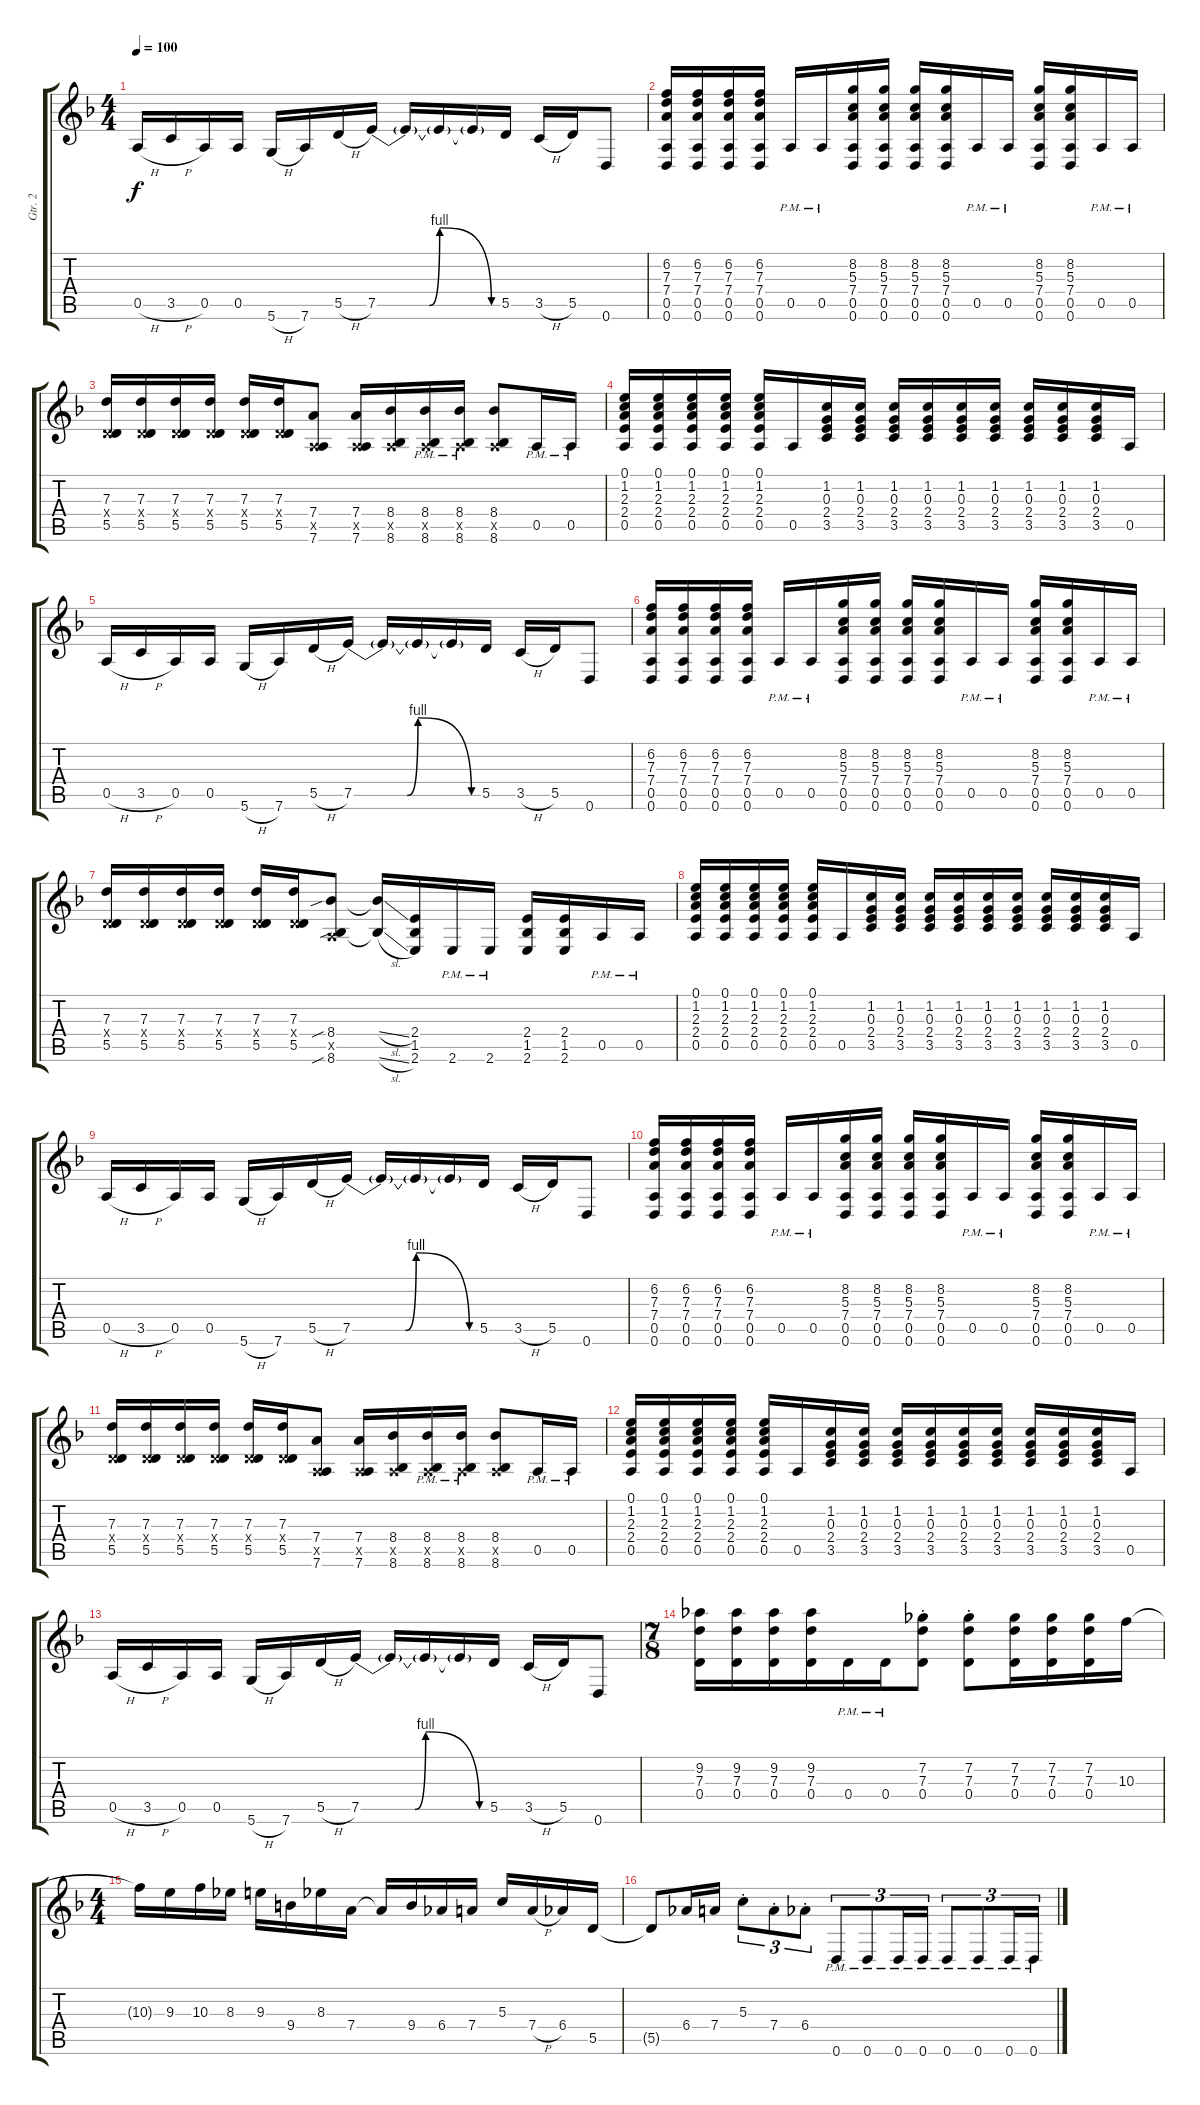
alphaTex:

\track ("Gtr. 2" "Gtr. 2") {instrument overdrivenguitar}
\staff {score tabs}
\tuning (E4 B3 G3 D3 A2 D2) {hide}
\ts (4 4)
\tempo 100
\clef g2
\ks f
0.5{h}.16{dy f} 3.5{h}.16 0.5.16 0.5.16 5.6{h}.16 7.6.16 5.5{h}.16 7.5{be (custom 0 0 25 0 30 4 55 0 60 0)}.16 7.5{t}.16 7.5{t}.16 7.5{t}.16 5.5.16 3.5{h}.16 5.5.16 0.6.8 |
(6.2 7.3 7.4 0.5 0.6).16 (6.2 7.3 7.4 0.5 0.6).16 (6.2 7.3 7.4 0.5 0.6).16 (6.2 7.3 7.4 0.5 0.6).16 0.5{pm}.16 0.5{pm}.16 (8.2 5.3 7.4 0.5 0.6).16 (8.2 5.3 7.4 0.5 0.6).16 (8.2 5.3 7.4 0.5 0.6).16 (8.2 5.3 7.4 0.5 0.6).16 0.5{pm}.16 0.5{pm}.16 (8.2 5.3 7.4 0.5 0.6).16 (8.2 5.3 7.4 0.5 0.6).16 0.5{pm}.16 0.5{pm}.16 |
(7.3 0.4{x} 5.5).16 (7.3 0.4{x} 5.5).16 (7.3 0.4{x} 5.5).16 (7.3 0.4{x} 5.5).16 (7.3 0.4{x} 5.5).16 (7.3 0.4{x} 5.5).16 (7.4 0.5{x} 7.6).8 (7.4 0.5{x} 7.6).16 (8.4 0.5{x} 8.6).16 (8.4 0.5{x} 8.6{pm}).16 (8.4 0.5{x} 8.6{pm}).16 (8.4 0.5{x} 8.6).8 0.5{pm}.16 0.5{pm}.16 |
(0.1 1.2 2.3 2.4 0.5).16 (0.1 1.2 2.3 2.4 0.5).16 (0.1 1.2 2.3 2.4 0.5).16 (0.1 1.2 2.3 2.4 0.5).16 (0.1 1.2 2.3 2.4 0.5).16 0.5.16 (1.2 0.3 2.4 3.5).16 (1.2 0.3 2.4 3.5).16 (1.2 0.3 2.4 3.5).16 (1.2 0.3 2.4 3.5).16 (1.2 0.3 2.4 3.5).16 (1.2 0.3 2.4 3.5).16 (1.2 0.3 2.4 3.5).16 (1.2 0.3 2.4 3.5).16 (1.2 0.3 2.4 3.5).16 0.5.16 |
0.5{h}.16 3.5{h}.16 0.5.16 0.5.16 5.6{h}.16 7.6.16 5.5{h}.16 7.5{be (custom 0 0 25 0 30 4 55 0 60 0)}.16 7.5{t}.16 7.5{t}.16 7.5{t}.16 5.5.16 3.5{h}.16 5.5.16 0.6.8 |
(6.2 7.3 7.4 0.5 0.6).16 (6.2 7.3 7.4 0.5 0.6).16 (6.2 7.3 7.4 0.5 0.6).16 (6.2 7.3 7.4 0.5 0.6).16 0.5{pm}.16 0.5{pm}.16 (8.2 5.3 7.4 0.5 0.6).16 (8.2 5.3 7.4 0.5 0.6).16 (8.2 5.3 7.4 0.5 0.6).16 (8.2 5.3 7.4 0.5 0.6).16 0.5{pm}.16 0.5{pm}.16 (8.2 5.3 7.4 0.5 0.6).16 (8.2 5.3 7.4 0.5 0.6).16 0.5{pm}.16 0.5{pm}.16 |
(7.3 0.4{x} 5.5).16 (7.3 0.4{x} 5.5).16 (7.3 0.4{x} 5.5).16 (7.3 0.4{x} 5.5).16 (7.3 0.4{x} 5.5).16 (7.3 0.4{x} 5.5).16 (8.4{sib} 0.5{x} 8.6{sib}).8 (8.4{sl t} 8.6{sl t}).16 (2.4 1.5 2.6).16 2.6{pm}.16 2.6{pm}.16 (2.4 1.5 2.6).16 (2.4 1.5 2.6).16 0.5{pm}.16 0.5{pm}.16 |
(0.1 1.2 2.3 2.4 0.5).16 (0.1 1.2 2.3 2.4 0.5).16 (0.1 1.2 2.3 2.4 0.5).16 (0.1 1.2 2.3 2.4 0.5).16 (0.1 1.2 2.3 2.4 0.5).16 0.5.16 (1.2 0.3 2.4 3.5).16 (1.2 0.3 2.4 3.5).16 (1.2 0.3 2.4 3.5).16 (1.2 0.3 2.4 3.5).16 (1.2 0.3 2.4 3.5).16 (1.2 0.3 2.4 3.5).16 (1.2 0.3 2.4 3.5).16 (1.2 0.3 2.4 3.5).16 (1.2 0.3 2.4 3.5).16 0.5.16 |
0.5{h}.16 3.5{h}.16 0.5.16 0.5.16 5.6{h}.16 7.6.16 5.5{h}.16 7.5{be (custom 0 0 25 0 30 4 55 0 60 0)}.16 7.5{t}.16 7.5{t}.16 7.5{t}.16 5.5.16 3.5{h}.16 5.5.16 0.6.8 |
(6.2 7.3 7.4 0.5 0.6).16 (6.2 7.3 7.4 0.5 0.6).16 (6.2 7.3 7.4 0.5 0.6).16 (6.2 7.3 7.4 0.5 0.6).16 0.5{pm}.16 0.5{pm}.16 (8.2 5.3 7.4 0.5 0.6).16 (8.2 5.3 7.4 0.5 0.6).16 (8.2 5.3 7.4 0.5 0.6).16 (8.2 5.3 7.4 0.5 0.6).16 0.5{pm}.16 0.5{pm}.16 (8.2 5.3 7.4 0.5 0.6).16 (8.2 5.3 7.4 0.5 0.6).16 0.5{pm}.16 0.5{pm}.16 |
(7.3 0.4{x} 5.5).16 (7.3 0.4{x} 5.5).16 (7.3 0.4{x} 5.5).16 (7.3 0.4{x} 5.5).16 (7.3 0.4{x} 5.5).16 (7.3 0.4{x} 5.5).16 (7.4 0.5{x} 7.6).8 (7.4 0.5{x} 7.6).16 (8.4 0.5{x} 8.6).16 (8.4 0.5{x} 8.6{pm}).16 (8.4 0.5{x} 8.6{pm}).16 (8.4 0.5{x} 8.6).8 0.5{pm}.16 0.5{pm}.16 |
(0.1 1.2 2.3 2.4 0.5).16 (0.1 1.2 2.3 2.4 0.5).16 (0.1 1.2 2.3 2.4 0.5).16 (0.1 1.2 2.3 2.4 0.5).16 (0.1 1.2 2.3 2.4 0.5).16 0.5.16 (1.2 0.3 2.4 3.5).16 (1.2 0.3 2.4 3.5).16 (1.2 0.3 2.4 3.5).16 (1.2 0.3 2.4 3.5).16 (1.2 0.3 2.4 3.5).16 (1.2 0.3 2.4 3.5).16 (1.2 0.3 2.4 3.5).16 (1.2 0.3 2.4 3.5).16 (1.2 0.3 2.4 3.5).16 0.5.16 |
0.5{h}.16 3.5{h}.16 0.5.16 0.5.16 5.6{h}.16 7.6.16 5.5{h}.16 7.5{be (custom 0 0 25 0 30 4 55 0 60 0)}.16 7.5{t}.16 7.5{t}.16 7.5{t}.16 5.5.16 3.5{h}.16 5.5.16 0.6.8 |
\ts (7 8)
(9.2 7.3 0.4).16 (9.2 7.3 0.4).16 (9.2 7.3 0.4).16 (9.2 7.3 0.4).16 0.4{pm}.16 0.4{pm}.16 (7.2{st} 7.3{st} 0.4{st}).8 (7.2{st} 7.3{st} 0.4{st}).8 (7.2 7.3 0.4).16 (7.2 7.3 0.4).16 (7.2 7.3 0.4).16 10.3.16 |
\ts (4 4)
10.3{t}.16 9.3.16 10.3.16 8.3.16 9.3.16 9.4.16 8.3.16 7.4.16 7.4{t}.16 9.4.16 6.4.16 7.4.16 5.3.16 7.4{h}.16 6.4.16 5.5.16 |
5.5{t}.8 6.4.16 7.4.16 5.3{st}.8{tu (3 2)} 7.4{st}.8{tu (3 2)} 6.4{st}.8{tu (3 2)} 0.6{pm}.8{tu (3 2)} 0.6{pm}.8{tu (3 2)} 0.6{pm}.16{tu (3 2)} 0.6{pm}.16{tu (3 2)} 0.6{pm}.8{tu (3 2)} 0.6{pm}.8{tu (3 2)} 0.6{pm}.16{tu (3 2)} 0.6{pm}.16{tu (3 2)}
